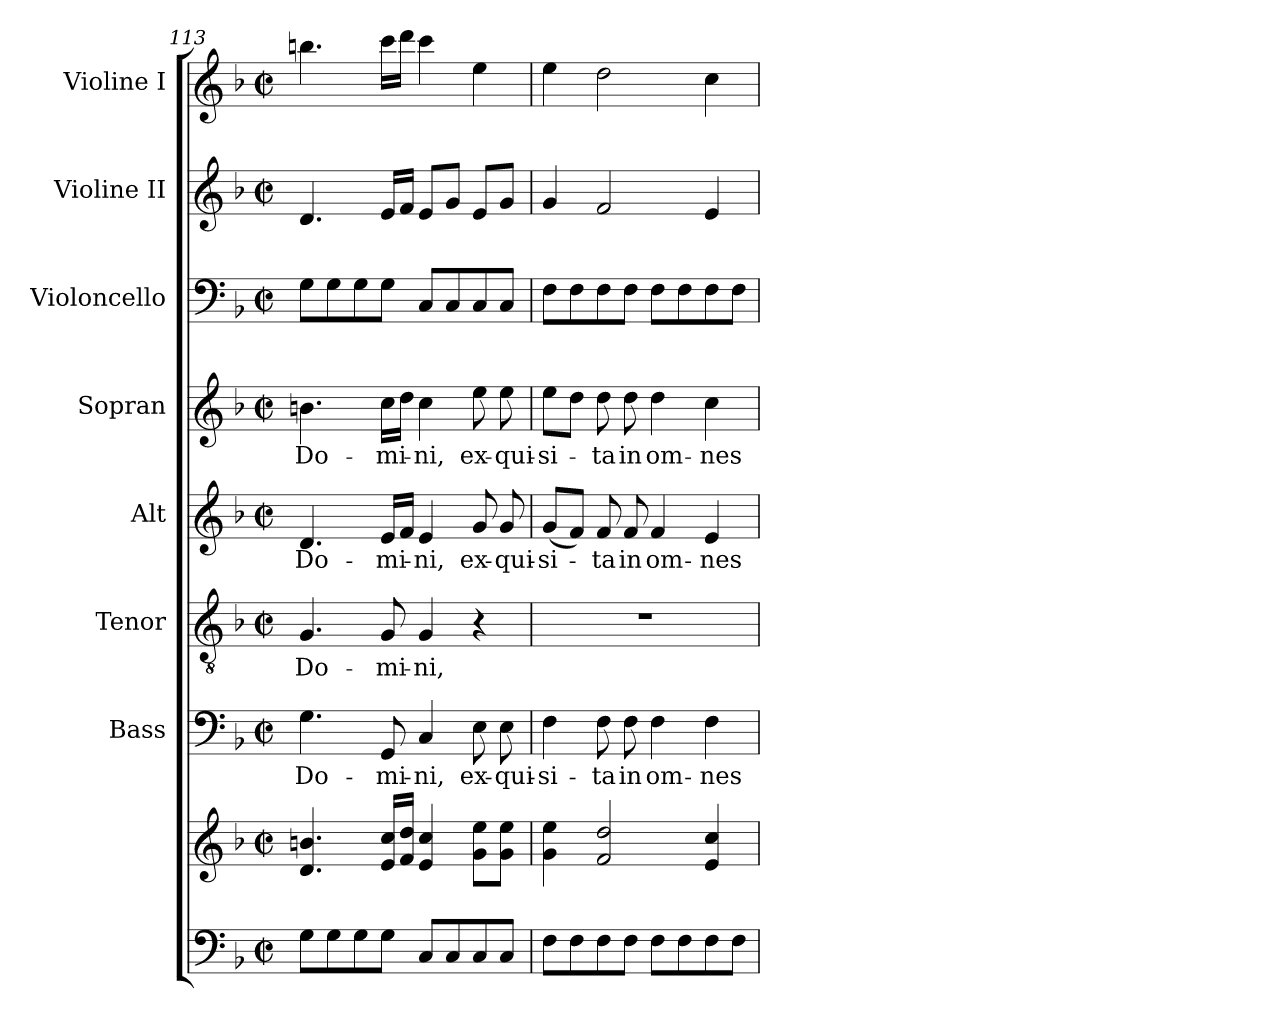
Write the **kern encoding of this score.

**kern	**kern	**kern	**text	**kern	**text	**kern	**text	**kern	**text	**kern	**kern	**kern
*part8	*part8	*part7	*part7	*part6	*part6	*part5	*part5	*part4	*part4	*part3	*part2	*part1
*staff9	*staff8	*staff7	*staff7	*staff6	*staff6	*staff5	*staff5	*staff4	*staff4	*staff3	*staff2	*staff1
*	*	*I"Bass	*	*I"Tenor	*	*I"Alt	*	*I"Sopran	*	*I"Violoncello	*I"Violine II	*I"Violine I
*	*	*I'B.	*	*I'T.	*	*I'A.	*	*I'S.	*	*I'Vc.	*I'Vl. II	*I'Vl. I
*clefF4	*clefG2	*clefF4	*	*clefGv2	*	*clefG2	*	*clefG2	*	*clefF4	*clefG2	*clefG2
*	*	*	*	*	*	*	*	*	*	*ITrd7c12	*	*
*k[b-]	*k[b-]	*k[b-]	*	*k[b-]	*	*k[b-]	*	*k[b-]	*	*k[b-]	*k[b-]	*k[b-]
*F:	*F:	*F:	*	*F:	*	*F:	*	*F:	*	*F:	*F:	*F:
*M2/2	*M2/2	*M2/2	*	*M2/2	*	*M2/2	*	*M2/2	*	*M2/2	*M2/2	*M2/2
*met(c|)	*met(c|)	*met(c|)	*	*met(c|)	*	*met(c|)	*	*met(c|)	*	*met(c|)	*met(c|)	*met(c|)
=113	=113	=113	=113	=113	=113	=113	=113	=113	=113	=113	=113	=113
!	!	!	!LO:LY:b	!	!LO:LY:b	!	!LO:LY:b	!	!LO:LY:b	!	!	!
8G\L	4.d/ 4.bn/	4.G\	Do-	4.G/	Do-	4.d/	Do-	4.bn\	Do-	8GG\L	4.d/	4.bbn\
8G\	.	.	.	.	.	.	.	.	.	8GG\	.	.
8G\	.	.	.	.	.	.	.	.	.	8GG\	.	.
!	!	!	!LO:LY:b	!	!LO:LY:b	!	!LO:LY:b	!	!LO:LY:b	!	!	!
8G\J	16e/ 16cc/LL	8GG/	-mi-	8G/	-mi-	16e/LL	-mi-	16cc\LL	-mi-	8GG\J	16e/LL	16ccc\LL
.	16f/ 16dd/JJ	.	.	.	.	16f/JJ	.	16dd\JJ	.	.	16f/JJ	16ddd\JJ
!	!	!	!LO:LY:b	!	!LO:LY:b	!	!LO:LY:b	!	!LO:LY:b	!	!	!
8C/L	4e/ 4cc/	4C/	-ni,	4G/	-ni,	4e/	-ni,	4cc\	-ni,	8CC/L	8e/L	4ccc\
8C/	.	.	.	.	.	.	.	.	.	8CC/	8g/J	.
!	!	!	!LO:LY:b	!	!	!	!LO:LY:b	!	!LO:LY:b	!	!	!
8C/	8g\ 8ee\L	8E\	ex-	4r	.	8g/	ex-	8ee\	ex-	8CC/	8e/L	4ee\
!	!	!	!LO:LY:b	!	!	!	!LO:LY:b	!	!LO:LY:b	!	!	!
8C/J	8g\ 8ee\J	8E\	-qui-	.	.	8g/	-qui-	8ee\	-qui-	8CC/J	8g/J	.
=114	=114	=114	=114	=114	=114	=114	=114	=114	=114	=114	=114	=114
!	!	!	!LO:LY:b	!	!	!	!LO:LY:b	!	!LO:LY:b	!	!	!
8F\L	4g\ 4ee\	4F\	-si-	1r	.	(<8g/L	-si-	8ee\L	-si-	8FF\L	4g/	4ee\
8F\	.	.	.	.	.	8f/J)	.	8dd\J	.	8FF\	.	.
!	!	!	!LO:LY:b	!	!	!	!LO:LY:b	!	!LO:LY:b	!	!	!
8F\	2f/ 2dd/	8F\	-ta	.	.	8f/	-ta	8dd\	-ta	8FF\	2f/	2dd\
!	!	!	!LO:LY:b	!	!	!	!LO:LY:b	!	!LO:LY:b	!	!	!
8F\J	.	8F\	in	.	.	8f/	in	8dd\	in	8FF\J	.	.
!	!	!	!LO:LY:b	!	!	!	!LO:LY:b	!	!LO:LY:b	!	!	!
8F\L	.	4F\	om-	.	.	4f/	om-	4dd\	om-	8FF\L	.	.
8F\	.	.	.	.	.	.	.	.	.	8FF\	.	.
!	!	!	!LO:LY:b	!	!	!	!LO:LY:b	!	!LO:LY:b	!	!	!
8F\	4e/ 4cc/	4F\	-nes	.	.	4e/	-nes	4cc\	-nes	8FF\	4e/	4cc\
8F\J	.	.	.	.	.	.	.	.	.	8FF\J	.	.
=	=	=	=	=	=	=	=	=	=	=	=	=
*-	*-	*-	*-	*-	*-	*-	*-	*-	*-	*-	*-	*-
